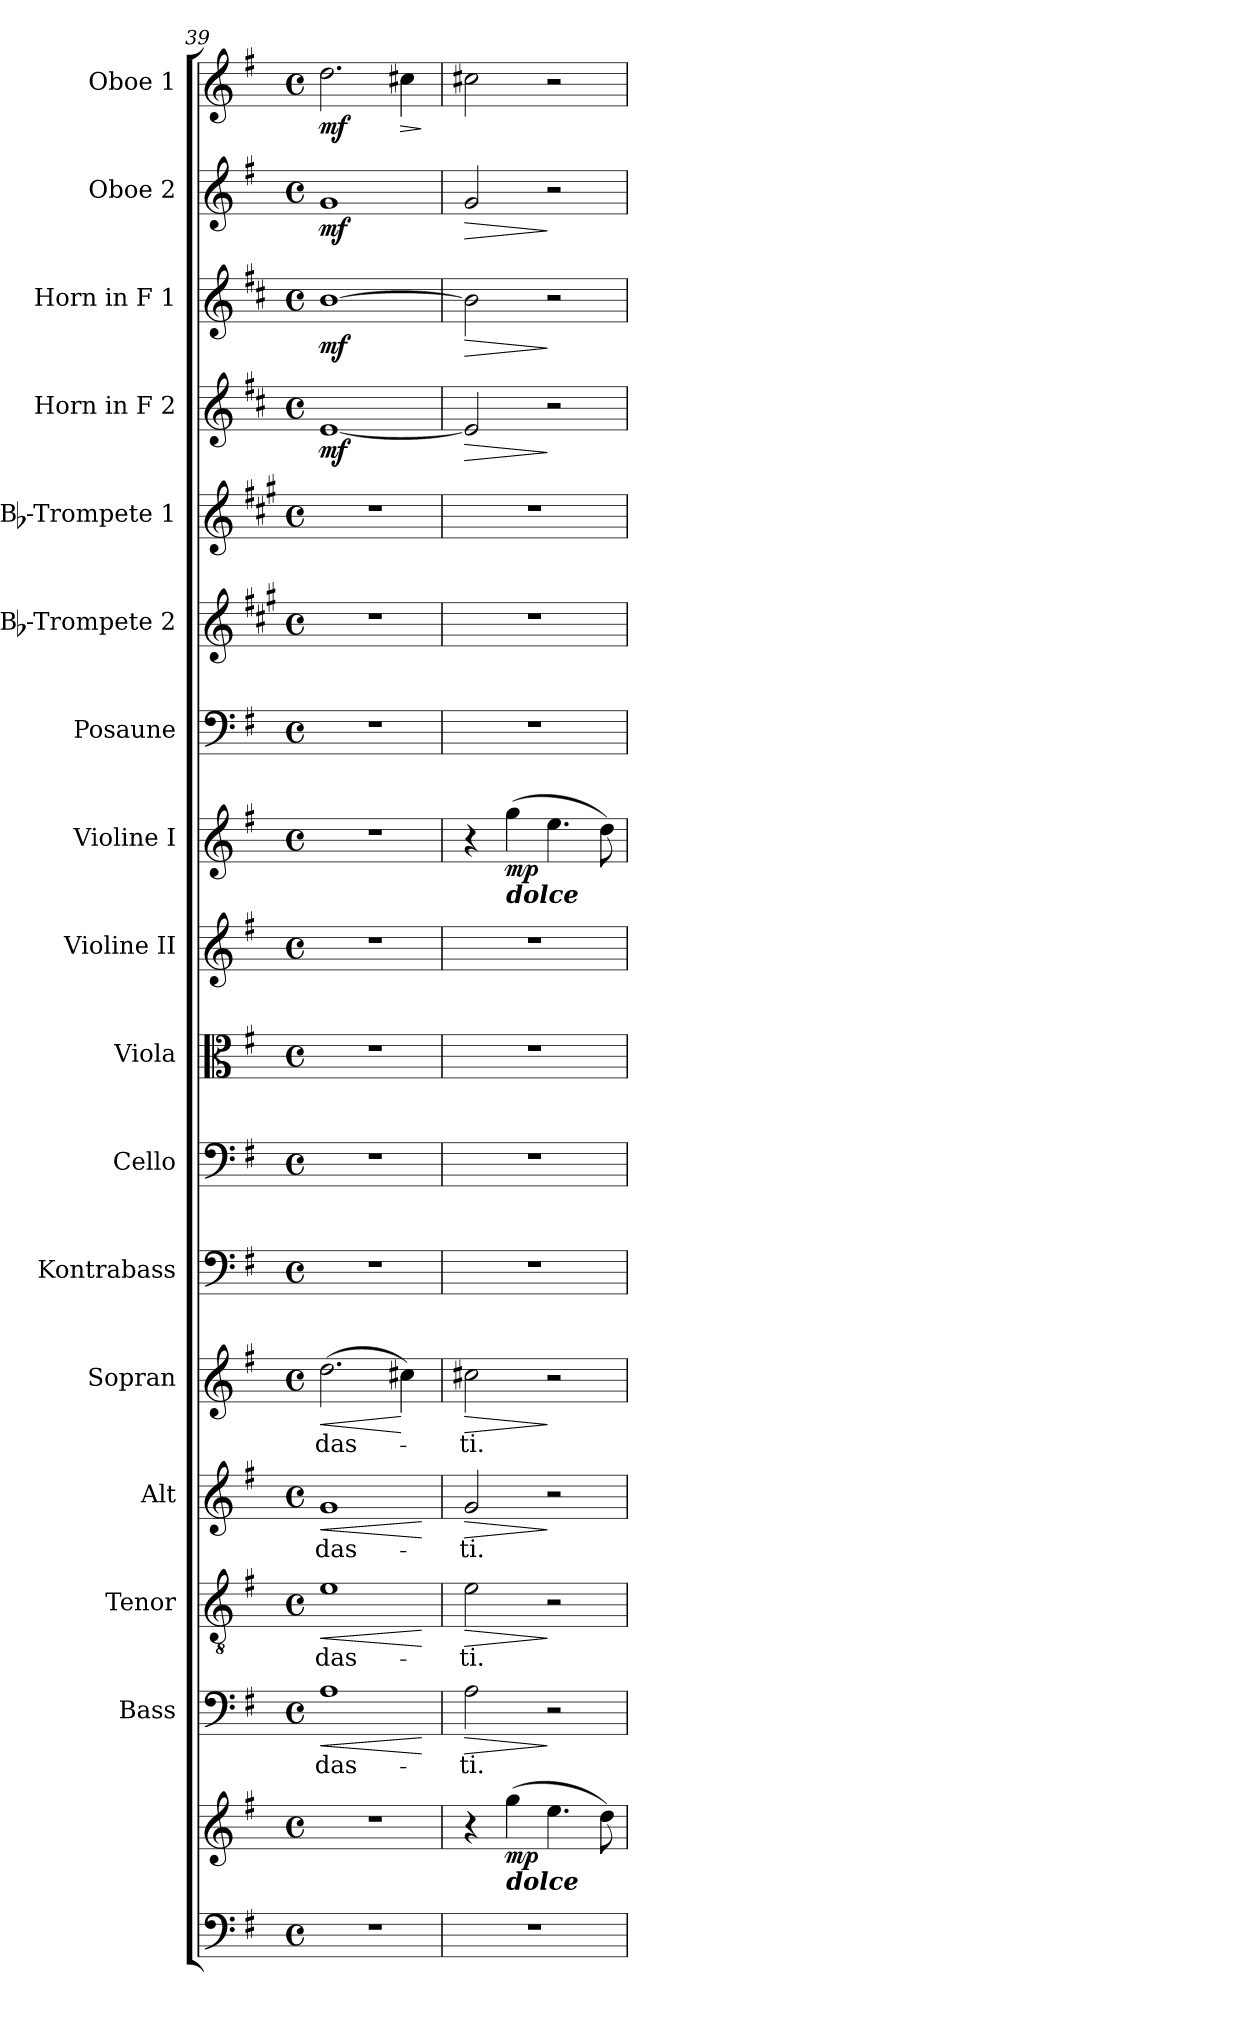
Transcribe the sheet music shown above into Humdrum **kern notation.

**kern	**kern	**dynam	**kern	**text	**dynam	**kern	**text	**dynam	**kern	**text	**dynam	**kern	**text	**dynam	**kern	**kern	**kern	**kern	**kern	**dynam	**kern	**kern	**kern	**kern	**dynam	**kern	**dynam	**kern	**dynam	**kern	**dynam
*part17	*part17	*part17	*part16	*part16	*part16	*part15	*part15	*part15	*part14	*part14	*part14	*part13	*part13	*part13	*part12	*part11	*part10	*part9	*part8	*part8	*part7	*part6	*part5	*part4	*part4	*part3	*part3	*part2	*part2	*part1	*part1
*staff18	*staff17	*staff17/18	*staff16	*staff16	*staff16	*staff15	*staff15	*staff15	*staff14	*staff14	*staff14	*staff13	*staff13	*staff13	*staff12	*staff11	*staff10	*staff9	*staff8	*staff8	*staff7	*staff6	*staff5	*staff4	*staff4	*staff3	*staff3	*staff2	*staff2	*staff1	*staff1
*	*	*	*I"Bass	*	*	*I"Tenor	*	*	*I"Alt	*	*	*I"Sopran	*	*	*I"Kontrabass	*I"Cello	*I"Viola	*I"Violine II	*I"Violine I	*	*I"Posaune	*I"Bb-Trompete 2	*I"Bb-Trompete 1	*I"Horn in F 2	*	*I"Horn in F 1	*	*I"Oboe 2	*	*I"Oboe 1	*
*	*	*	*I'B.	*	*	*I'T.	*	*	*I'A.	*	*	*I'S.	*	*	*I'Kb.	*	*I'Vla.	*I'Vl. II	*I'Vl. I	*	*I'Pos.	*I'Bb Trp. 2	*I'Bb Trp. 1	*	*	*	*	*I'Ob. 2	*	*I'Ob. 1	*
*clefF4	*clefG2	*	*clefF4	*	*	*clefGv2	*	*	*clefG2	*	*	*clefG2	*	*	*clefF4	*clefF4	*clefC3	*clefG2	*clefG2	*	*clefF4	*clefG2	*clefG2	*clefG2	*	*clefG2	*	*clefG2	*	*clefG2	*
*	*	*	*	*	*	*	*	*	*	*	*	*	*	*	*ITrd7c12	*	*	*	*	*	*	*ITrd1c2	*ITrd1c2	*ITrd4c7	*	*ITrd4c7	*	*	*	*	*
*k[f#]	*k[f#]	*	*k[f#]	*	*	*k[f#]	*	*	*k[f#]	*	*	*k[f#]	*	*	*k[f#]	*k[f#]	*k[f#]	*k[f#]	*k[f#]	*	*k[f#]	*k[f#]	*k[f#]	*k[f#]	*	*k[f#]	*	*k[f#]	*	*k[f#]	*
*G:	*G:	*	*G:	*	*	*G:	*	*	*G:	*	*	*G:	*	*	*G:	*G:	*G:	*G:	*G:	*	*G:	*G:	*G:	*G:	*	*G:	*	*G:	*	*G:	*
*M4/4	*M4/4	*	*M4/4	*	*	*M4/4	*	*	*M4/4	*	*	*M4/4	*	*	*M4/4	*M4/4	*M4/4	*M4/4	*M4/4	*	*M4/4	*M4/4	*M4/4	*M4/4	*	*M4/4	*	*M4/4	*	*M4/4	*
*met(c)	*met(c)	*	*met(c)	*	*	*met(c)	*	*	*met(c)	*	*	*met(c)	*	*	*met(c)	*met(c)	*met(c)	*met(c)	*met(c)	*	*met(c)	*met(c)	*met(c)	*met(c)	*	*met(c)	*	*met(c)	*	*met(c)	*
=39	=39	=39	=39	=39	=39	=39	=39	=39	=39	=39	=39	=39	=39	=39	=39	=39	=39	=39	=39	=39	=39	=39	=39	=39	=39	=39	=39	=39	=39	=39	=39
!	!	!	!	!LO:LY:b	!LO:HP:b	!	!LO:LY:b	!LO:HP:b	!	!LO:LY:b	!LO:HP:b	!	!LO:LY:b	!LO:HP:b	!	!	!	!	!	!	!	!	!	!	!LO:DY:b	!	!LO:DY:b	!	!LO:DY:b	!	!LO:DY:b
1r	1r	.	1A	-das-	<	1e	-das-	<	1g	-das-	<	(>2.dd\	-das-	<	1r	1r	1r	1r	1r	.	1r	1r	1r	[1A	mf	[1e	mf	1g	mf	2.dd\	mf
!	!	!	!	!	!	!	!	!	!	!	!	!	!	!	!	!	!	!	!	!	!	!	!	!	!	!	!	!	!	!	!LO:HP:b
.	.	.	.	.	.	.	.	.	.	.	.	4cc#X\)	.	[	.	.	.	.	.	.	.	.	.	.	.	.	.	.	.	4cc#X\	>
.	.	.	.	.	[	.	.	[	.	.	[	.	.	.	.	.	.	.	.	.	.	.	.	.	.	.	.	.	.	.	]
=40	=40	=40	=40	=40	=40	=40	=40	=40	=40	=40	=40	=40	=40	=40	=40	=40	=40	=40	=40	=40	=40	=40	=40	=40	=40	=40	=40	=40	=40	=40	=40
!	!	!	!	!LO:LY:b	!LO:HP:b	!	!LO:LY:b	!LO:HP:b	!	!LO:LY:b	!LO:HP:b	!	!LO:LY:b	!LO:HP:b	!	!	!	!	!	!	!	!	!	!	!LO:HP:b	!	!LO:HP:b	!	!LO:HP:b	!	!
1r	4r	.	2A\	-ti.	>	2e\	-ti.	>	2g/	-ti.	>	2cc#X\	-ti.	>	1r	1r	1r	1r	4r	.	1r	1r	1r	2A/]	>	2e\]	>	2g/	>	2cc#X\	.
!	!	!	!	!	!	!	!	!	!	!	!	!	!	!	!	!	!	!	!LO:TX:b:Bi:t=dolce	!	!	!	!	!	!	!	!	!	!	!	!
!	!LO:TX:b:Bi:t=dolce	!	!	!	!	!	!	!	!	!	!	!	!	!	!	!	!	!	!	!	!	!	!	!	!	!	!	!	!	!	!
!	!	!LO:DY:b	!	!	!	!	!	!	!	!	!	!	!	!	!	!	!	!	!	!LO:DY:b	!	!	!	!	!	!	!	!	!	!	!
.	(>4gg\	mp	.	.	.	.	.	.	.	.	.	.	.	.	.	.	.	.	(>4gg\	mp	.	.	.	.	.	.	.	.	.	.	.
.	4.ee\	.	2r	.	]	2r	.	]	2r	.	]	2r	.	]	.	.	.	.	4.ee\	.	.	.	.	2r	]	2r	]	2r	]	2r	.
.	8dd\)	.	.	.	.	.	.	.	.	.	.	.	.	.	.	.	.	.	8dd\)	.	.	.	.	.	.	.	.	.	.	.	.
=	=	=	=	=	=	=	=	=	=	=	=	=	=	=	=	=	=	=	=	=	=	=	=	=	=	=	=	=	=	=	=
*-	*-	*-	*-	*-	*-	*-	*-	*-	*-	*-	*-	*-	*-	*-	*-	*-	*-	*-	*-	*-	*-	*-	*-	*-	*-	*-	*-	*-	*-	*-	*-
